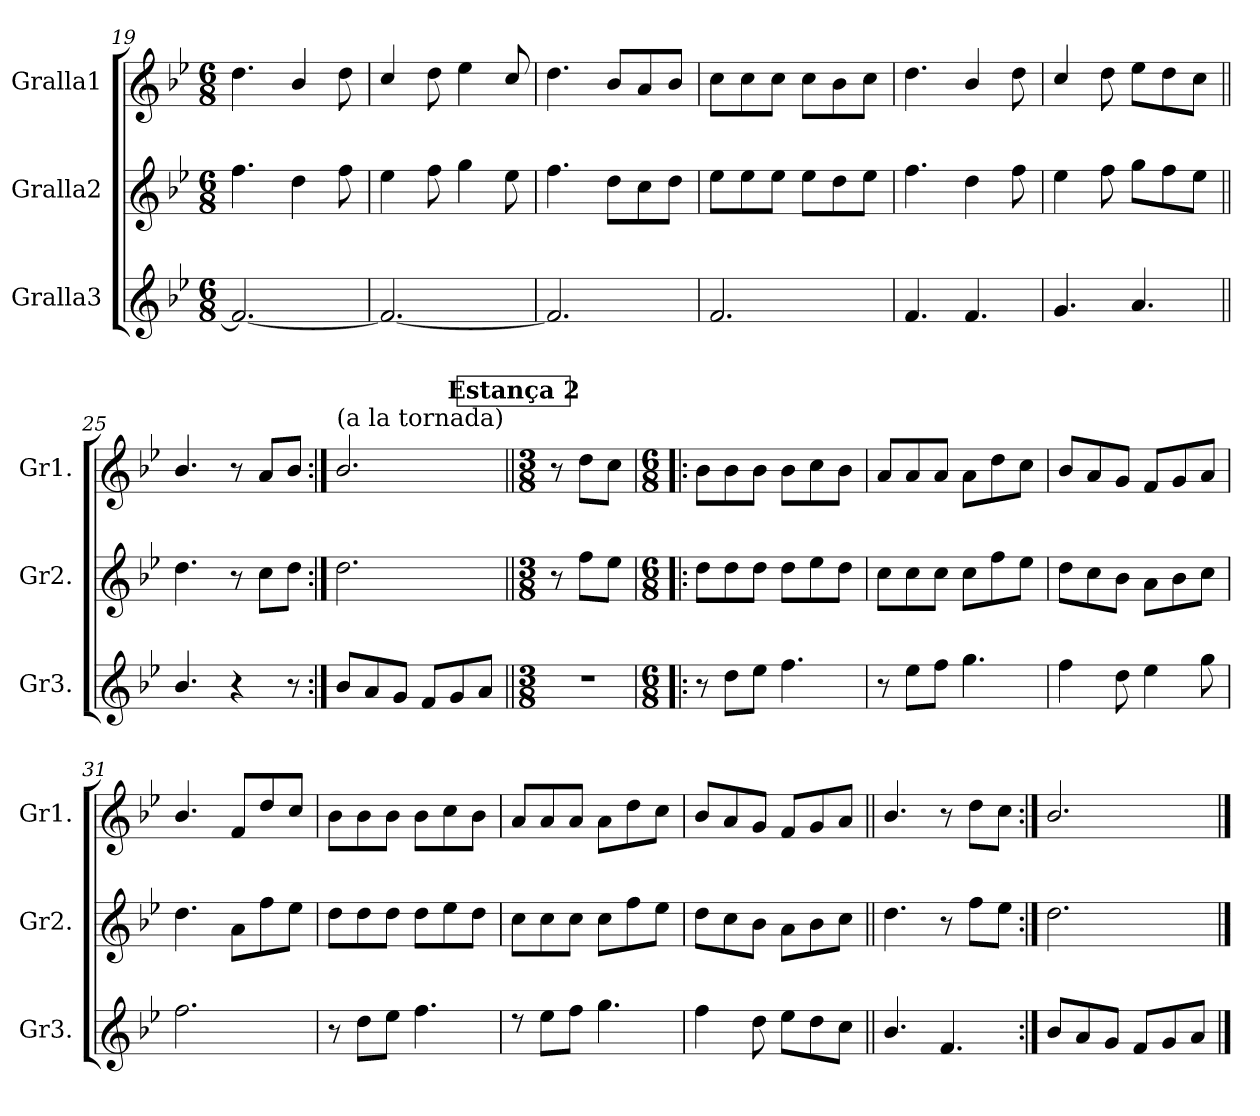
**kern	**kern	**kern
*part3	*part2	*part1
*staff3	*staff2	*staff1
*I"Gralla3	*I"Gralla2	*I"Gralla1
*I'Gr3.	*I'Gr2.	*I'Gr1.
*clefG2	*clefG2	*clefG2
*k[b-e-]	*k[b-e-]	*k[b-e-]
*M6/8	*M6/8	*M6/8
=19	=19	=19
2.f/_	4.ff\	4.dd\
.	4dd\	4b-/
.	8ff\	8dd\
!!LO:LB:g=z
=20	=20	=20
2.f/_	4ee-\	4cc/
.	8ff\	8dd\
.	4gg\	4ee-\
.	8ee-\	8cc/
=21	=21	=21
2.f/]	4.ff\	4.dd\
.	8dd\L	8b-/L
.	8cc\	8a/
.	8dd\J	8b-/J
=22	=22	=22
2.f/	8ee-\L	8cc\L
.	8ee-\	8cc\
.	8ee-\J	8cc\J
.	8ee-\L	8cc\L
.	8dd\	8b-\
.	8ee-\J	8cc\J
=23	=23	=23
4.f/	4.ff\	4.dd\
4.f/	4dd\	4b-/
.	8ff\	8dd\
=24	=24	=24
4.g/	4ee-\	4cc/
.	8ff\	8dd\
4.a/	8gg\L	8ee-\L
.	8ff\	8dd\
.	8ee-\J	8cc\J
=25||	=25||	=25||
4.b-/	4.dd\	4.b-/
4r	8r	8r
.	8cc\L	8a/L
8r	8dd\J	8b-/J
=26:|!	=26:|!	=26:|!
!	!	!LO:TX:a:t=(a la tornada)
8b-/L	2.dd\	2.b-/
8a/	.	.
8g/J	.	.
8f/L	.	.
8g/	.	.
8a/J	.	.
!!LO:REH:place=s1:a:B:fs=14:t=Estança 2
=27||	=27||	=27||
*M3/8	*M3/8	*M3/8
4.r	8r	8r
.	8ff\L	8dd\L
.	8ee-\J	8cc\J
=28!|:	=28!|:	=28!|:
*M6/8	*M6/8	*M6/8
8r	8dd\L	8b-\L
8dd\L	8dd\	8b-\
8ee-\J	8dd\J	8b-\J
4.ff\	8dd\L	8b-\L
.	8ee-\	8cc\
.	8dd\J	8b-\J
!!LO:LB:g=z
=29	=29	=29
8r	8cc\L	8a/L
8ee-\L	8cc\	8a/
8ff\J	8cc\J	8a/J
4.gg\	8cc\L	8a\L
.	8ff\	8dd\
.	8ee-\J	8cc\J
=30	=30	=30
4ff\	8dd\L	8b-/L
.	8cc\	8a/
8dd\	8b-\J	8g/J
4ee-\	8a\L	8f/L
.	8b-\	8g/
8gg\	8cc\J	8a/J
=31	=31	=31
2.ff\	4.dd\	4.b-/
.	8a\L	8f/L
.	8ff\	8dd/
.	8ee-\J	8cc/J
=32	=32	=32
8r	8dd\L	8b-\L
8dd\L	8dd\	8b-\
8ee-\J	8dd\J	8b-\J
4.ff\	8dd\L	8b-\L
.	8ee-\	8cc\
.	8dd\J	8b-\J
=33	=33	=33
8rdd	8cc\L	8a/L
8ee-\L	8cc\	8a/
8ff\J	8cc\J	8a/J
4.gg\	8cc\L	8a\L
.	8ff\	8dd\
.	8ee-\J	8cc\J
=34	=34	=34
4ff\	8dd\L	8b-/L
.	8cc\	8a/
8dd\	8b-\J	8g/J
8ee-\L	8a\L	8f/L
8dd\	8b-\	8g/
8cc\J	8cc\J	8a/J
=35||	=35||	=35||
4.b-/	4.dd\	4.b-/
4.f/	8r	8r
.	8ff\L	8dd\L
.	8ee-\J	8cc\J
=36:|!	=36:|!	=36:|!
8b-/L	2.dd\	2.b-/
8a/	.	.
8g/J	.	.
8f/L	.	.
8g/	.	.
8a/J	.	.
==	==	==
*-	*-	*-
